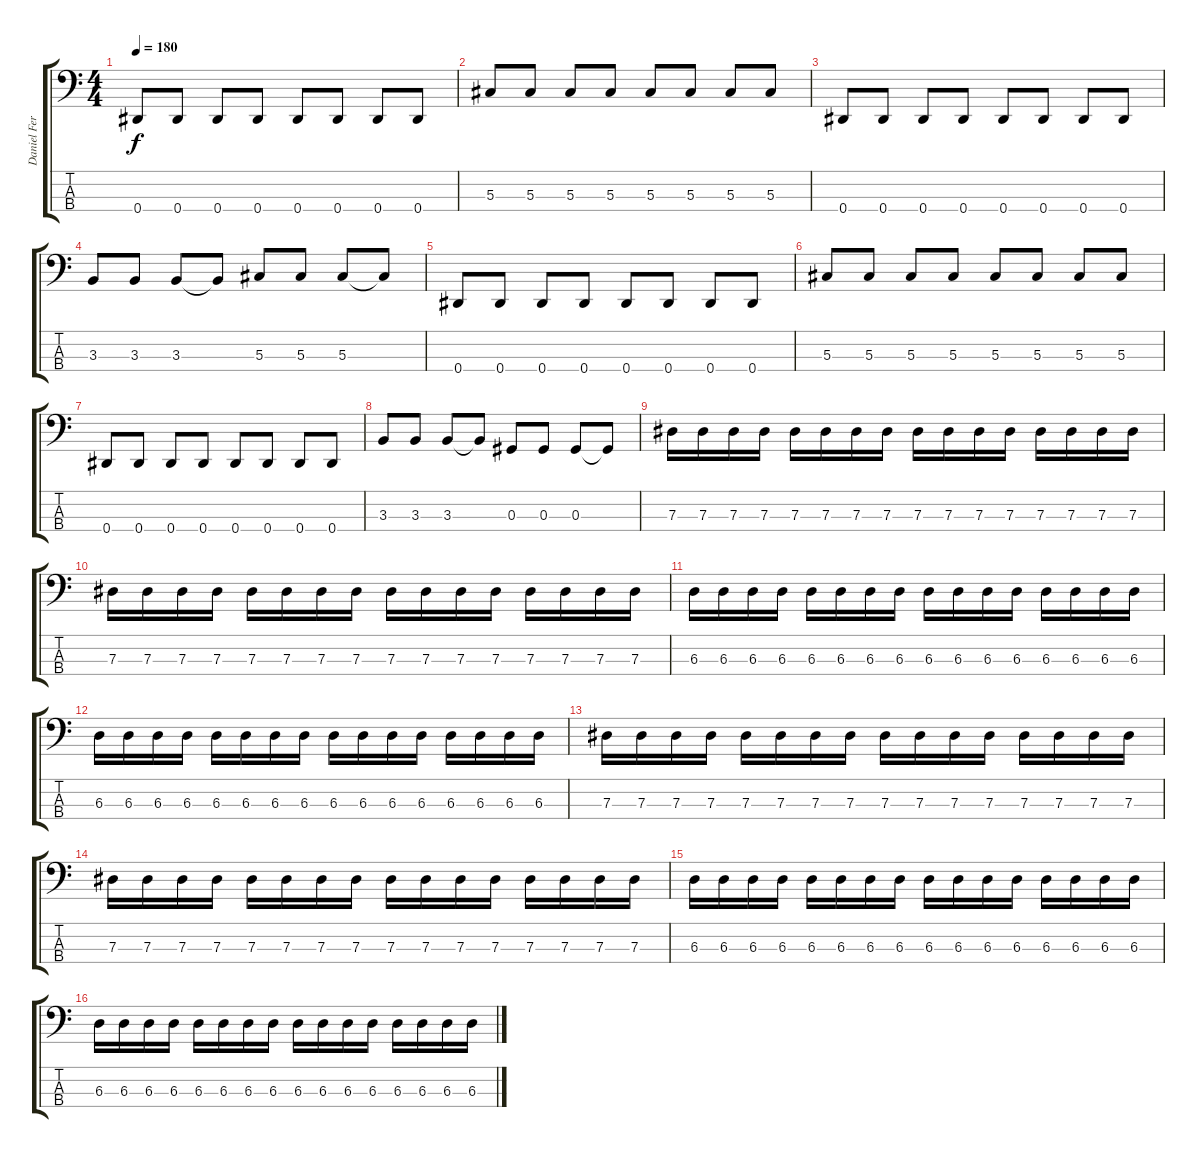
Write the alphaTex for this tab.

\track ("Daniel Fernandez" "Daniel Fer") {instrument electricbassfinger}
\staff {score tabs}
\tuning (Gb2 Db2 Ab1 Eb1) {hide}
\ts (4 4)
\tempo 180
\clef f4
\ks c
0.4.8{dy f volume 14} 0.4.8 0.4.8 0.4.8 0.4.8 0.4.8 0.4.8 0.4.8 |
5.3.8 5.3.8 5.3.8 5.3.8 5.3.8 5.3.8 5.3.8 5.3.8 |
0.4.8 0.4.8 0.4.8 0.4.8 0.4.8 0.4.8 0.4.8 0.4.8 |
3.3.8 3.3.8 3.3.8 3.3{t}.8 5.3.8 5.3.8 5.3.8 5.3{t}.8 |
0.4.8 0.4.8 0.4.8 0.4.8 0.4.8 0.4.8 0.4.8 0.4.8 |
5.3.8 5.3.8 5.3.8 5.3.8 5.3.8 5.3.8 5.3.8 5.3.8 |
0.4.8 0.4.8 0.4.8 0.4.8 0.4.8 0.4.8 0.4.8 0.4.8 |
3.3.8 3.3.8 3.3.8 3.3{t}.8 0.3.8 0.3.8 0.3.8 0.3{t}.8 |
7.3.16 7.3.16 7.3.16 7.3.16 7.3.16 7.3.16 7.3.16 7.3.16 7.3.16 7.3.16 7.3.16 7.3.16 7.3.16 7.3.16 7.3.16 7.3.16 |
7.3.16 7.3.16 7.3.16 7.3.16 7.3.16 7.3.16 7.3.16 7.3.16 7.3.16 7.3.16 7.3.16 7.3.16 7.3.16 7.3.16 7.3.16 7.3.16 |
6.3.16 6.3.16 6.3.16 6.3.16 6.3.16 6.3.16 6.3.16 6.3.16 6.3.16 6.3.16 6.3.16 6.3.16 6.3.16 6.3.16 6.3.16 6.3.16 |
6.3.16 6.3.16 6.3.16 6.3.16 6.3.16 6.3.16 6.3.16 6.3.16 6.3.16 6.3.16 6.3.16 6.3.16 6.3.16 6.3.16 6.3.16 6.3.16 |
7.3.16 7.3.16 7.3.16 7.3.16 7.3.16 7.3.16 7.3.16 7.3.16 7.3.16 7.3.16 7.3.16 7.3.16 7.3.16 7.3.16 7.3.16 7.3.16 |
7.3.16 7.3.16 7.3.16 7.3.16 7.3.16 7.3.16 7.3.16 7.3.16 7.3.16 7.3.16 7.3.16 7.3.16 7.3.16 7.3.16 7.3.16 7.3.16 |
6.3.16 6.3.16 6.3.16 6.3.16 6.3.16 6.3.16 6.3.16 6.3.16 6.3.16 6.3.16 6.3.16 6.3.16 6.3.16 6.3.16 6.3.16 6.3.16 |
6.3.16 6.3.16 6.3.16 6.3.16 6.3.16 6.3.16 6.3.16 6.3.16 6.3.16 6.3.16 6.3.16 6.3.16 6.3.16 6.3.16 6.3.16 6.3.16
